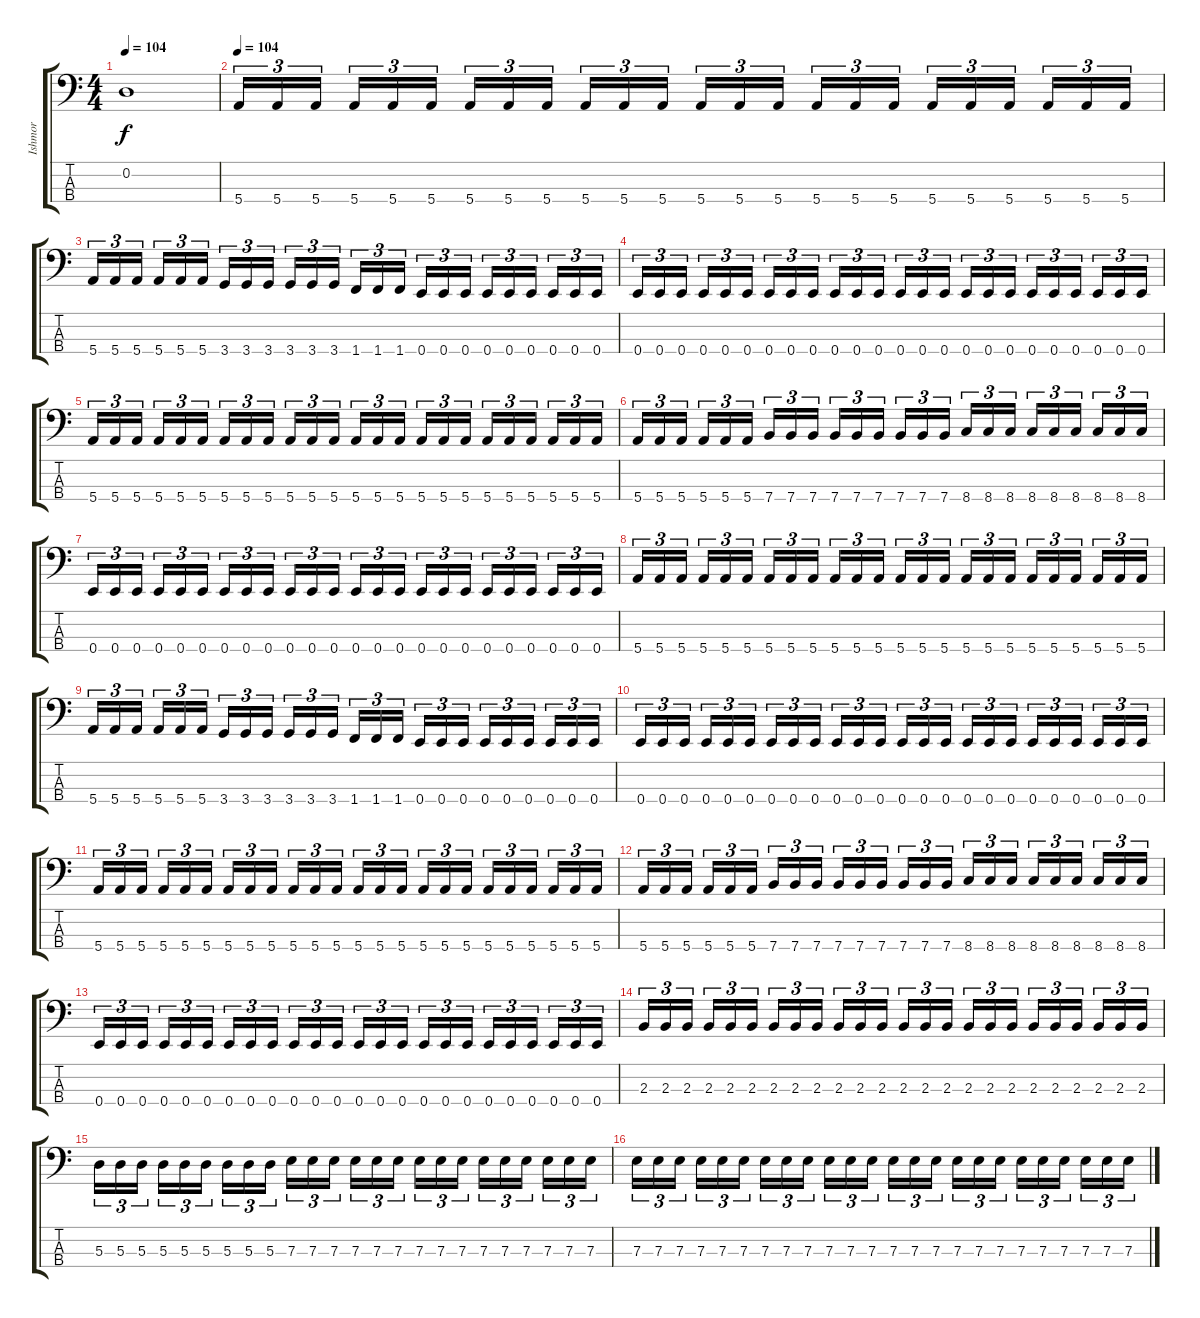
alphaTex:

\track ("Ishmor" "Ishmor") {instrument electricbasspick}
\staff {score tabs}
\tuning (G2 D2 A1 E1) {hide}
\ts (4 4)
\tempo 104
\clef f4
\ks c
0.2.1{dy f} |
\tempo 104
5.4.16{tu (3 2)} 5.4.16{tu (3 2)} 5.4.16{tu (3 2)} 5.4.16{tu (3 2)} 5.4.16{tu (3 2)} 5.4.16{tu (3 2)} 5.4.16{tu (3 2)} 5.4.16{tu (3 2)} 5.4.16{tu (3 2)} 5.4.16{tu (3 2)} 5.4.16{tu (3 2)} 5.4.16{tu (3 2)} 5.4.16{tu (3 2)} 5.4.16{tu (3 2)} 5.4.16{tu (3 2)} 5.4.16{tu (3 2)} 5.4.16{tu (3 2)} 5.4.16{tu (3 2)} 5.4.16{tu (3 2)} 5.4.16{tu (3 2)} 5.4.16{tu (3 2)} 5.4.16{tu (3 2)} 5.4.16{tu (3 2)} 5.4.16{tu (3 2)} |
5.4.16{tu (3 2)} 5.4.16{tu (3 2)} 5.4.16{tu (3 2)} 5.4.16{tu (3 2)} 5.4.16{tu (3 2)} 5.4.16{tu (3 2)} 3.4.16{tu (3 2)} 3.4.16{tu (3 2)} 3.4.16{tu (3 2)} 3.4.16{tu (3 2)} 3.4.16{tu (3 2)} 3.4.16{tu (3 2)} 1.4.16{tu (3 2)} 1.4.16{tu (3 2)} 1.4.16{tu (3 2)} 0.4.16{tu (3 2)} 0.4.16{tu (3 2)} 0.4.16{tu (3 2)} 0.4.16{tu (3 2)} 0.4.16{tu (3 2)} 0.4.16{tu (3 2)} 0.4.16{tu (3 2)} 0.4.16{tu (3 2)} 0.4.16{tu (3 2)} |
0.4.16{tu (3 2)} 0.4.16{tu (3 2)} 0.4.16{tu (3 2)} 0.4.16{tu (3 2)} 0.4.16{tu (3 2)} 0.4.16{tu (3 2)} 0.4.16{tu (3 2)} 0.4.16{tu (3 2)} 0.4.16{tu (3 2)} 0.4.16{tu (3 2)} 0.4.16{tu (3 2)} 0.4.16{tu (3 2)} 0.4.16{tu (3 2)} 0.4.16{tu (3 2)} 0.4.16{tu (3 2)} 0.4.16{tu (3 2)} 0.4.16{tu (3 2)} 0.4.16{tu (3 2)} 0.4.16{tu (3 2)} 0.4.16{tu (3 2)} 0.4.16{tu (3 2)} 0.4.16{tu (3 2)} 0.4.16{tu (3 2)} 0.4.16{tu (3 2)} |
5.4.16{tu (3 2)} 5.4.16{tu (3 2)} 5.4.16{tu (3 2)} 5.4.16{tu (3 2)} 5.4.16{tu (3 2)} 5.4.16{tu (3 2)} 5.4.16{tu (3 2)} 5.4.16{tu (3 2)} 5.4.16{tu (3 2)} 5.4.16{tu (3 2)} 5.4.16{tu (3 2)} 5.4.16{tu (3 2)} 5.4.16{tu (3 2)} 5.4.16{tu (3 2)} 5.4.16{tu (3 2)} 5.4.16{tu (3 2)} 5.4.16{tu (3 2)} 5.4.16{tu (3 2)} 5.4.16{tu (3 2)} 5.4.16{tu (3 2)} 5.4.16{tu (3 2)} 5.4.16{tu (3 2)} 5.4.16{tu (3 2)} 5.4.16{tu (3 2)} |
5.4.16{tu (3 2)} 5.4.16{tu (3 2)} 5.4.16{tu (3 2)} 5.4.16{tu (3 2)} 5.4.16{tu (3 2)} 5.4.16{tu (3 2)} 7.4.16{tu (3 2)} 7.4.16{tu (3 2)} 7.4.16{tu (3 2)} 7.4.16{tu (3 2)} 7.4.16{tu (3 2)} 7.4.16{tu (3 2)} 7.4.16{tu (3 2)} 7.4.16{tu (3 2)} 7.4.16{tu (3 2)} 8.4.16{tu (3 2)} 8.4.16{tu (3 2)} 8.4.16{tu (3 2)} 8.4.16{tu (3 2)} 8.4.16{tu (3 2)} 8.4.16{tu (3 2)} 8.4.16{tu (3 2)} 8.4.16{tu (3 2)} 8.4.16{tu (3 2)} |
0.4.16{tu (3 2)} 0.4.16{tu (3 2)} 0.4.16{tu (3 2)} 0.4.16{tu (3 2)} 0.4.16{tu (3 2)} 0.4.16{tu (3 2)} 0.4.16{tu (3 2)} 0.4.16{tu (3 2)} 0.4.16{tu (3 2)} 0.4.16{tu (3 2)} 0.4.16{tu (3 2)} 0.4.16{tu (3 2)} 0.4.16{tu (3 2)} 0.4.16{tu (3 2)} 0.4.16{tu (3 2)} 0.4.16{tu (3 2)} 0.4.16{tu (3 2)} 0.4.16{tu (3 2)} 0.4.16{tu (3 2)} 0.4.16{tu (3 2)} 0.4.16{tu (3 2)} 0.4.16{tu (3 2)} 0.4.16{tu (3 2)} 0.4.16{tu (3 2)} |
5.4.16{tu (3 2)} 5.4.16{tu (3 2)} 5.4.16{tu (3 2)} 5.4.16{tu (3 2)} 5.4.16{tu (3 2)} 5.4.16{tu (3 2)} 5.4.16{tu (3 2)} 5.4.16{tu (3 2)} 5.4.16{tu (3 2)} 5.4.16{tu (3 2)} 5.4.16{tu (3 2)} 5.4.16{tu (3 2)} 5.4.16{tu (3 2)} 5.4.16{tu (3 2)} 5.4.16{tu (3 2)} 5.4.16{tu (3 2)} 5.4.16{tu (3 2)} 5.4.16{tu (3 2)} 5.4.16{tu (3 2)} 5.4.16{tu (3 2)} 5.4.16{tu (3 2)} 5.4.16{tu (3 2)} 5.4.16{tu (3 2)} 5.4.16{tu (3 2)} |
5.4.16{tu (3 2)} 5.4.16{tu (3 2)} 5.4.16{tu (3 2)} 5.4.16{tu (3 2)} 5.4.16{tu (3 2)} 5.4.16{tu (3 2)} 3.4.16{tu (3 2)} 3.4.16{tu (3 2)} 3.4.16{tu (3 2)} 3.4.16{tu (3 2)} 3.4.16{tu (3 2)} 3.4.16{tu (3 2)} 1.4.16{tu (3 2)} 1.4.16{tu (3 2)} 1.4.16{tu (3 2)} 0.4.16{tu (3 2)} 0.4.16{tu (3 2)} 0.4.16{tu (3 2)} 0.4.16{tu (3 2)} 0.4.16{tu (3 2)} 0.4.16{tu (3 2)} 0.4.16{tu (3 2)} 0.4.16{tu (3 2)} 0.4.16{tu (3 2)} |
0.4.16{tu (3 2)} 0.4.16{tu (3 2)} 0.4.16{tu (3 2)} 0.4.16{tu (3 2)} 0.4.16{tu (3 2)} 0.4.16{tu (3 2)} 0.4.16{tu (3 2)} 0.4.16{tu (3 2)} 0.4.16{tu (3 2)} 0.4.16{tu (3 2)} 0.4.16{tu (3 2)} 0.4.16{tu (3 2)} 0.4.16{tu (3 2)} 0.4.16{tu (3 2)} 0.4.16{tu (3 2)} 0.4.16{tu (3 2)} 0.4.16{tu (3 2)} 0.4.16{tu (3 2)} 0.4.16{tu (3 2)} 0.4.16{tu (3 2)} 0.4.16{tu (3 2)} 0.4.16{tu (3 2)} 0.4.16{tu (3 2)} 0.4.16{tu (3 2)} |
5.4.16{tu (3 2)} 5.4.16{tu (3 2)} 5.4.16{tu (3 2)} 5.4.16{tu (3 2)} 5.4.16{tu (3 2)} 5.4.16{tu (3 2)} 5.4.16{tu (3 2)} 5.4.16{tu (3 2)} 5.4.16{tu (3 2)} 5.4.16{tu (3 2)} 5.4.16{tu (3 2)} 5.4.16{tu (3 2)} 5.4.16{tu (3 2)} 5.4.16{tu (3 2)} 5.4.16{tu (3 2)} 5.4.16{tu (3 2)} 5.4.16{tu (3 2)} 5.4.16{tu (3 2)} 5.4.16{tu (3 2)} 5.4.16{tu (3 2)} 5.4.16{tu (3 2)} 5.4.16{tu (3 2)} 5.4.16{tu (3 2)} 5.4.16{tu (3 2)} |
5.4.16{tu (3 2)} 5.4.16{tu (3 2)} 5.4.16{tu (3 2)} 5.4.16{tu (3 2)} 5.4.16{tu (3 2)} 5.4.16{tu (3 2)} 7.4.16{tu (3 2)} 7.4.16{tu (3 2)} 7.4.16{tu (3 2)} 7.4.16{tu (3 2)} 7.4.16{tu (3 2)} 7.4.16{tu (3 2)} 7.4.16{tu (3 2)} 7.4.16{tu (3 2)} 7.4.16{tu (3 2)} 8.4.16{tu (3 2)} 8.4.16{tu (3 2)} 8.4.16{tu (3 2)} 8.4.16{tu (3 2)} 8.4.16{tu (3 2)} 8.4.16{tu (3 2)} 8.4.16{tu (3 2)} 8.4.16{tu (3 2)} 8.4.16{tu (3 2)} |
0.4.16{tu (3 2)} 0.4.16{tu (3 2)} 0.4.16{tu (3 2)} 0.4.16{tu (3 2)} 0.4.16{tu (3 2)} 0.4.16{tu (3 2)} 0.4.16{tu (3 2)} 0.4.16{tu (3 2)} 0.4.16{tu (3 2)} 0.4.16{tu (3 2)} 0.4.16{tu (3 2)} 0.4.16{tu (3 2)} 0.4.16{tu (3 2)} 0.4.16{tu (3 2)} 0.4.16{tu (3 2)} 0.4.16{tu (3 2)} 0.4.16{tu (3 2)} 0.4.16{tu (3 2)} 0.4.16{tu (3 2)} 0.4.16{tu (3 2)} 0.4.16{tu (3 2)} 0.4.16{tu (3 2)} 0.4.16{tu (3 2)} 0.4.16{tu (3 2)} |
2.3.16{tu (3 2)} 2.3.16{tu (3 2)} 2.3.16{tu (3 2)} 2.3.16{tu (3 2)} 2.3.16{tu (3 2)} 2.3.16{tu (3 2)} 2.3.16{tu (3 2)} 2.3.16{tu (3 2)} 2.3.16{tu (3 2)} 2.3.16{tu (3 2)} 2.3.16{tu (3 2)} 2.3.16{tu (3 2)} 2.3.16{tu (3 2)} 2.3.16{tu (3 2)} 2.3.16{tu (3 2)} 2.3.16{tu (3 2)} 2.3.16{tu (3 2)} 2.3.16{tu (3 2)} 2.3.16{tu (3 2)} 2.3.16{tu (3 2)} 2.3.16{tu (3 2)} 2.3.16{tu (3 2)} 2.3.16{tu (3 2)} 2.3.16{tu (3 2)} |
5.3.16{tu (3 2)} 5.3.16{tu (3 2)} 5.3.16{tu (3 2)} 5.3.16{tu (3 2)} 5.3.16{tu (3 2)} 5.3.16{tu (3 2)} 5.3.16{tu (3 2)} 5.3.16{tu (3 2)} 5.3.16{tu (3 2)} 7.3.16{tu (3 2)} 7.3.16{tu (3 2)} 7.3.16{tu (3 2)} 7.3.16{tu (3 2)} 7.3.16{tu (3 2)} 7.3.16{tu (3 2)} 7.3.16{tu (3 2)} 7.3.16{tu (3 2)} 7.3.16{tu (3 2)} 7.3.16{tu (3 2)} 7.3.16{tu (3 2)} 7.3.16{tu (3 2)} 7.3.16{tu (3 2)} 7.3.16{tu (3 2)} 7.3.16{tu (3 2)} |
7.3.16{tu (3 2)} 7.3.16{tu (3 2)} 7.3.16{tu (3 2)} 7.3.16{tu (3 2)} 7.3.16{tu (3 2)} 7.3.16{tu (3 2)} 7.3.16{tu (3 2)} 7.3.16{tu (3 2)} 7.3.16{tu (3 2)} 7.3.16{tu (3 2)} 7.3.16{tu (3 2)} 7.3.16{tu (3 2)} 7.3.16{tu (3 2)} 7.3.16{tu (3 2)} 7.3.16{tu (3 2)} 7.3.16{tu (3 2)} 7.3.16{tu (3 2)} 7.3.16{tu (3 2)} 7.3.16{tu (3 2)} 7.3.16{tu (3 2)} 7.3.16{tu (3 2)} 7.3.16{tu (3 2)} 7.3.16{tu (3 2)} 7.3.16{tu (3 2)}
